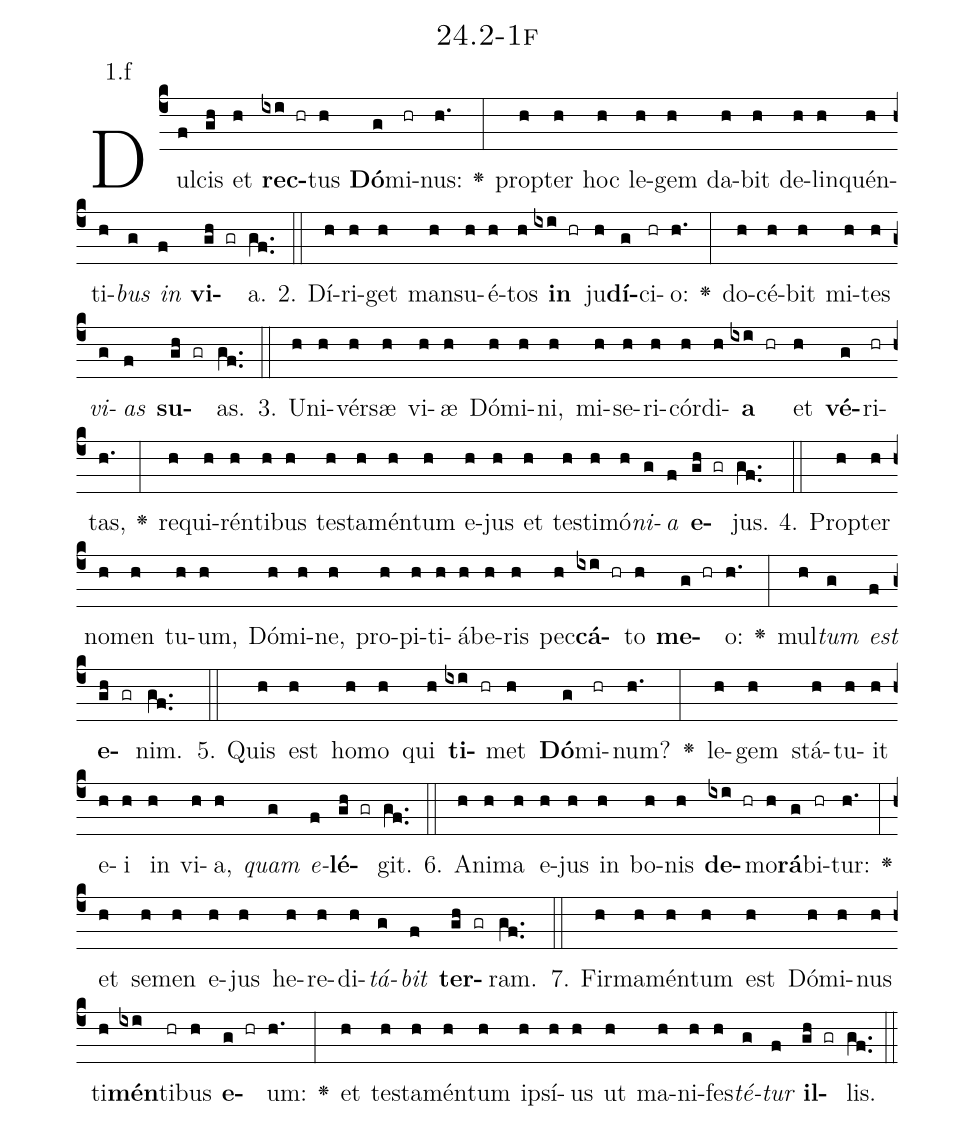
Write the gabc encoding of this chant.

name: 24.2-1f;
annotation: 1.f;
%%
(c4)Dul(f)cis(gh) et(h) <b>rec</b>(ixi hr)tus(h) <b>Dó</b>(g)mi(hr)nus:(h.) <v>\greheightstar</v>(:) prop(h)ter(h) hoc(h) le(h)gem(h) da(h)bit(h) de(h)lin(h)quén(h)ti(h)<i>bus</i>(g) <i>in</i>(f) <b>vi</b>(gh gr)a.(gf..) (::)
2. Dí(h)ri(h)get(h) man(h)su(h)é(h)tos(h) <b>in</b>(ixi hr) ju(h)<b>dí</b>(g)ci(hr)o:(h.) <v>\greheightstar</v>(:) do(h)cé(h)bit(h) mi(h)tes(h) <i>vi</i>(g)<i>as</i>(f) <b>su</b>(gh gr)as.(gf..) (::)
3. U(h)ni(h)vér(h)sæ(h) vi(h)æ(h) Dó(h)mi(h)ni,(h) mi(h)se(h)ri(h)cór(h)di(h)<b>a</b>(ixi hr) et(h) <b>vé</b>(g)ri(hr)tas,(h.) <v>\greheightstar</v>(:) re(h)qui(h)rén(h)ti(h)bus(h) tes(h)ta(h)mén(h)tum(h) e(h)jus(h) et(h) tes(h)ti(h)mó(h)<i>ni</i>(g)<i>a</i>(f) <b>e</b>(gh gr)jus.(gf..) (::)
4. Prop(h)ter(h) no(h)men(h) tu(h)um,(h) Dó(h)mi(h)ne,(h) pro(h)pi(h)ti(h)á(h)be(h)ris(h) pec(h)<b>cá</b>(ixi hr)to(h) <b>me</b>(g hr)o:(h.) <v>\greheightstar</v>(:) mul(h)<i>tum</i>(g) <i>est</i>(f) <b>e</b>(gh gr)nim.(gf..) (::)
5. Quis(h) est(h) ho(h)mo(h) qui(h) <b>ti</b>(ixi hr)met(h) <b>Dó</b>(g)mi(hr)num?(h.) <v>\greheightstar</v>(:) le(h)gem(h) stá(h)tu(h)it(h) e(h)i(h) in(h) vi(h)a,(h) <i>quam</i>(g) <i>e</i>(f)<b>lé</b>(gh gr)git.(gf..) (::)
6. A(h)ni(h)ma(h) e(h)jus(h) in(h) bo(h)nis(h) <b>de</b>(ixi hr)mo(h)<b>rá</b>(g)bi(hr)tur:(h.) <v>\greheightstar</v>(:) et(h) se(h)men(h) e(h)jus(h) he(h)re(h)di(h)<i>tá</i>(g)<i>bit</i>(f) <b>ter</b>(gh gr)ram.(gf..) (::)
7. Fir(h)ma(h)mén(h)tum(h) est(h) Dó(h)mi(h)nus(h) ti(h)<b>mén</b>(ixi)ti(hr)bus(h) <b>e</b>(g hr)um:(h.) <v>\greheightstar</v>(:) et(h) tes(h)ta(h)mén(h)tum(h) ip(h)sí(h)us(h) ut(h) ma(h)ni(h)fes(h)<i>té</i>(g)<i>tur</i>(f) <b>il</b>(gh gr)lis.(gf..) (::)
